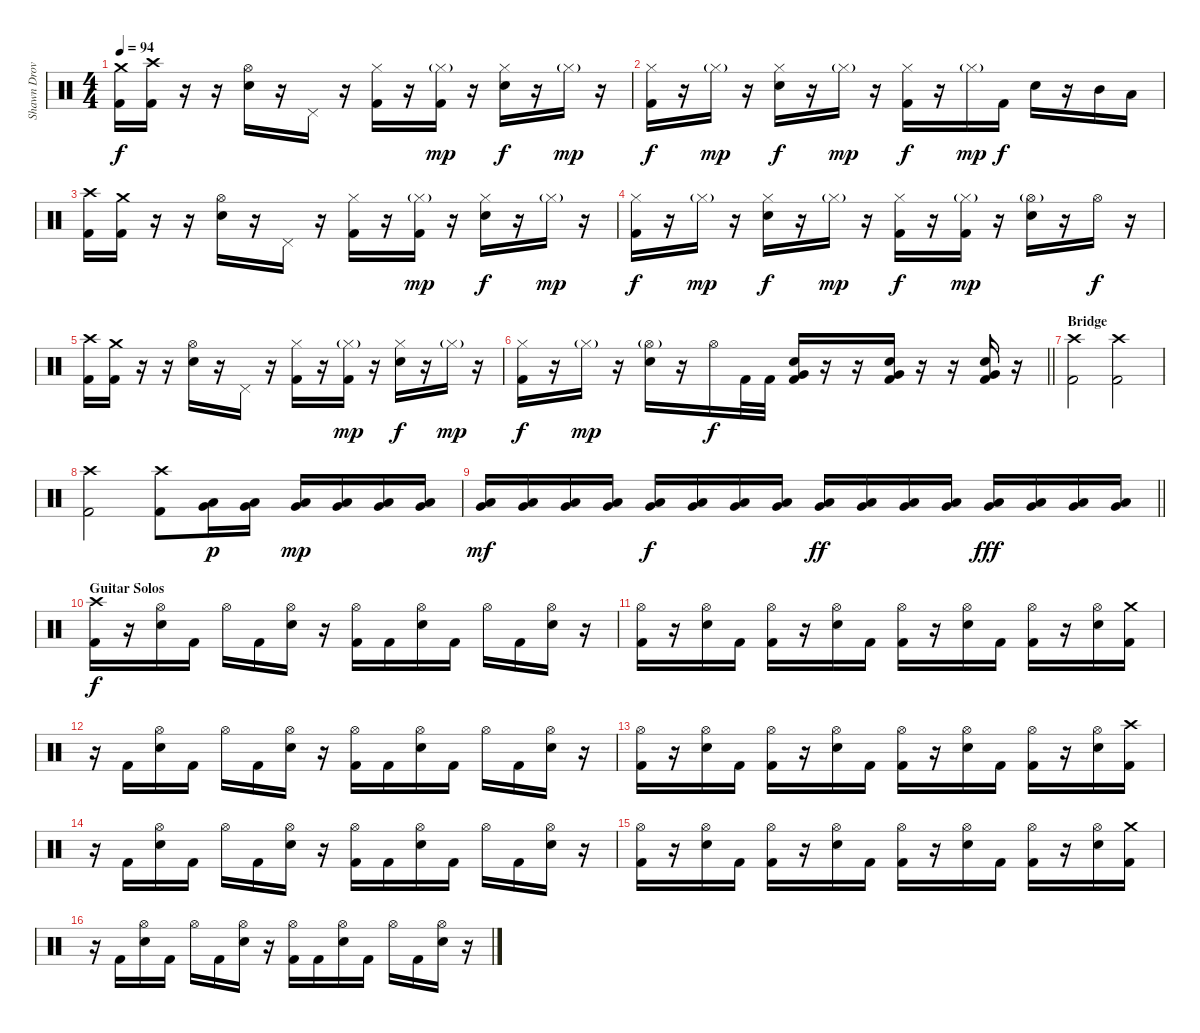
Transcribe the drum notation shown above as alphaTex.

\track ("Shawn Drover" "Shawn Drov") {instrument percussion}
\staff {score}
\articulation defaults
\ts (4 4)
\tempo 94
\clef neutral
\ks c
("Crash medium (hit)" "Kick (hit) 2").16{dy f} ("Crash high (hit)" "Kick (hit) 2").16 r.16 r.16 ("Hi-Hat (open)" "Snare (hit) 2").16 r.16 "Pedal Hi-Hat (hit)".16 r.16 ("Hi-Hat (closed)" "Kick (hit) 2").16 r.16 ("Hi-Hat (closed)"{g} "Kick (hit) 2").16{dy mp} r.16 ("Hi-Hat (closed)" "Snare (hit) 2").16{dy f} r.16 "Hi-Hat (closed)"{g}.16{dy mp} r.16 |
("Hi-Hat (closed)" "Kick (hit) 2").16{dy f} r.16 "Hi-Hat (closed)"{g}.16{dy mp} r.16 ("Hi-Hat (closed)" "Snare (hit) 2").16{dy f} r.16 "Hi-Hat (closed)"{g}.16{dy mp} r.16 ("Hi-Hat (closed)" "Kick (hit) 2").16{dy f} r.16 "Hi-Hat (closed)"{g}.16{dy mp} "Kick (hit) 2".16{dy f} "Snare (hit) 2".16 r.16 "Mid Tom (hit)".16 "Low Tom (hit)".16 |
("Crash high (hit)" "Kick (hit) 2").16 ("Crash medium (hit)" "Kick (hit) 2").16 r.16 r.16 ("Hi-Hat (open)" "Snare (hit) 2").16 r.16 "Pedal Hi-Hat (hit)".16 r.16 ("Hi-Hat (closed)" "Kick (hit) 2").16 r.16 ("Hi-Hat (closed)"{g} "Kick (hit) 2").16{dy mp} r.16 ("Hi-Hat (closed)" "Snare (hit) 2").16{dy f} r.16 "Hi-Hat (closed)"{g}.16{dy mp} r.16 |
("Hi-Hat (closed)" "Kick (hit) 2").16{dy f} r.16 "Hi-Hat (closed)"{g}.16{dy mp} r.16 ("Hi-Hat (closed)" "Snare (hit) 2").16{dy f} r.16 "Hi-Hat (closed)"{g}.16{dy mp} r.16 ("Hi-Hat (closed)" "Kick (hit) 2").16{dy f} r.16 ("Hi-Hat (closed)"{g} "Kick (hit) 2").16{dy mp} r.16 ("Hi-Hat (open)"{g} "Snare (hit) 2").16 r.16 "Hi-Hat (open)".16{dy f} r.16 |
("Crash high (hit)" "Kick (hit) 2").16 ("Crash medium (hit)" "Kick (hit) 2").16 r.16 r.16 ("Hi-Hat (open)" "Snare (hit) 2").16 r.16 "Pedal Hi-Hat (hit)".16 r.16 ("Hi-Hat (closed)" "Kick (hit) 2").16 r.16 ("Hi-Hat (closed)"{g} "Kick (hit) 2").16{dy mp} r.16 ("Hi-Hat (closed)" "Snare (hit) 2").16{dy f} r.16 "Hi-Hat (closed)"{g}.16{dy mp} r.16 |
\barLineRight lightlight
("Hi-Hat (closed)" "Kick (hit) 2").16{dy f} r.16 "Hi-Hat (closed)"{g}.16{dy mp} r.16 ("Hi-Hat (open)"{g} "Snare (hit) 2").16 r.16 "Hi-Hat (open)".16{dy f} "Kick (hit) 2".32 "Kick (hit) 2".32 ("Very Low Tom (hit)" "Snare (hit) 2" "Kick (hit) 2").16 r.16 r.16 ("Very Low Tom (hit)" "Snare (hit) 2" "Kick (hit) 2").16 r.16 r.16 ("Very Low Tom (hit)" "Snare (hit) 2" "Kick (hit) 2").16 r.16 |
\section ("" "Bridge")
("Crash high (hit)" "Kick (hit) 2").2 ("Crash high (hit)" "Kick (hit) 2").2 |
("Crash high (hit)" "Kick (hit) 2").2 ("Crash high (hit)" "Kick (hit) 2").8 ("Very Low Tom (hit)" "Low Floor Tom (hit)").16{dy p} ("Very Low Tom (hit)" "Low Floor Tom (hit)").16 ("Very Low Tom (hit)" "Low Floor Tom (hit)").16{dy mp} ("Very Low Tom (hit)" "Low Floor Tom (hit)").16 ("Very Low Tom (hit)" "Low Floor Tom (hit)").16 ("Very Low Tom (hit)" "Low Floor Tom (hit)").16 |
\barLineRight lightlight
("Very Low Tom (hit)" "Low Floor Tom (hit)").16{dy mf} ("Very Low Tom (hit)" "Low Floor Tom (hit)").16 ("Very Low Tom (hit)" "Low Floor Tom (hit)").16 ("Very Low Tom (hit)" "Low Floor Tom (hit)").16 ("Very Low Tom (hit)" "Low Floor Tom (hit)").16{dy f} ("Very Low Tom (hit)" "Low Floor Tom (hit)").16 ("Very Low Tom (hit)" "Low Floor Tom (hit)").16 ("Very Low Tom (hit)" "Low Floor Tom (hit)").16 ("Very Low Tom (hit)" "Low Floor Tom (hit)").16{dy ff} ("Very Low Tom (hit)" "Low Floor Tom (hit)").16 ("Very Low Tom (hit)" "Low Floor Tom (hit)").16 ("Very Low Tom (hit)" "Low Floor Tom (hit)").16 ("Very Low Tom (hit)" "Low Floor Tom (hit)").16{dy fff} ("Very Low Tom (hit)" "Low Floor Tom (hit)").16 ("Very Low Tom (hit)" "Low Floor Tom (hit)").16 ("Very Low Tom (hit)" "Low Floor Tom (hit)").16 |
\section ("" "Guitar Solos")
("Crash high (hit)" "Kick (hit) 2").16{dy f} r.16 ("Hi-Hat (open)" "Snare (hit) 2").16 "Kick (hit) 2".16 "Hi-Hat (open)".16 "Kick (hit) 2".16 ("Hi-Hat (open)" "Snare (hit) 2").16 r.16 ("Hi-Hat (open)" "Kick (hit) 2").16 "Kick (hit) 2".16 ("Hi-Hat (open)" "Snare (hit) 2").16 "Kick (hit) 2".16 "Hi-Hat (open)".16 "Kick (hit) 2".16 ("Hi-Hat (open)" "Snare (hit) 2").16 r.16 |
("Hi-Hat (open)" "Kick (hit) 2").16 r.16 ("Hi-Hat (open)" "Snare (hit) 2").16 "Kick (hit) 2".16 ("Hi-Hat (open)" "Kick (hit) 2").16 r.16 ("Hi-Hat (open)" "Snare (hit) 2").16 "Kick (hit) 2".16 ("Hi-Hat (open)" "Kick (hit) 2").16 r.16 ("Hi-Hat (open)" "Snare (hit) 2").16 "Kick (hit) 2".16 ("Hi-Hat (open)" "Kick (hit) 2").16 r.16 ("Hi-Hat (open)" "Snare (hit) 2").16 ("Crash medium (hit)" "Kick (hit) 2").16 |
r.16 "Kick (hit) 2".16 ("Hi-Hat (open)" "Snare (hit) 2").16 "Kick (hit) 2".16 "Hi-Hat (open)".16 "Kick (hit) 2".16 ("Hi-Hat (open)" "Snare (hit) 2").16 r.16 ("Hi-Hat (open)" "Kick (hit) 2").16 "Kick (hit) 2".16 ("Hi-Hat (open)" "Snare (hit) 2").16 "Kick (hit) 2".16 "Hi-Hat (open)".16 "Kick (hit) 2".16 ("Hi-Hat (open)" "Snare (hit) 2").16 r.16 |
("Hi-Hat (open)" "Kick (hit) 2").16 r.16 ("Hi-Hat (open)" "Snare (hit) 2").16 "Kick (hit) 2".16 ("Hi-Hat (open)" "Kick (hit) 2").16 r.16 ("Hi-Hat (open)" "Snare (hit) 2").16 "Kick (hit) 2".16 ("Hi-Hat (open)" "Kick (hit) 2").16 r.16 ("Hi-Hat (open)" "Snare (hit) 2").16 "Kick (hit) 2".16 ("Hi-Hat (open)" "Kick (hit) 2").16 r.16 ("Hi-Hat (open)" "Snare (hit) 2").16 ("Crash high (hit)" "Kick (hit) 2").16 |
r.16 "Kick (hit) 2".16 ("Hi-Hat (open)" "Snare (hit) 2").16 "Kick (hit) 2".16 "Hi-Hat (open)".16 "Kick (hit) 2".16 ("Hi-Hat (open)" "Snare (hit) 2").16 r.16 ("Hi-Hat (open)" "Kick (hit) 2").16 "Kick (hit) 2".16 ("Hi-Hat (open)" "Snare (hit) 2").16 "Kick (hit) 2".16 "Hi-Hat (open)".16 "Kick (hit) 2".16 ("Hi-Hat (open)" "Snare (hit) 2").16 r.16 |
("Hi-Hat (open)" "Kick (hit) 2").16 r.16 ("Hi-Hat (open)" "Snare (hit) 2").16 "Kick (hit) 2".16 ("Hi-Hat (open)" "Kick (hit) 2").16 r.16 ("Hi-Hat (open)" "Snare (hit) 2").16 "Kick (hit) 2".16 ("Hi-Hat (open)" "Kick (hit) 2").16 r.16 ("Hi-Hat (open)" "Snare (hit) 2").16 "Kick (hit) 2".16 ("Hi-Hat (open)" "Kick (hit) 2").16 r.16 ("Hi-Hat (open)" "Snare (hit) 2").16 ("Crash medium (hit)" "Kick (hit) 2").16 |
r.16 "Kick (hit) 2".16 ("Hi-Hat (open)" "Snare (hit) 2").16 "Kick (hit) 2".16 "Hi-Hat (open)".16 "Kick (hit) 2".16 ("Hi-Hat (open)" "Snare (hit) 2").16 r.16 ("Hi-Hat (open)" "Kick (hit) 2").16 "Kick (hit) 2".16 ("Hi-Hat (open)" "Snare (hit) 2").16 "Kick (hit) 2".16 "Hi-Hat (open)".16 "Kick (hit) 2".16 ("Hi-Hat (open)" "Snare (hit) 2").16 r.16
